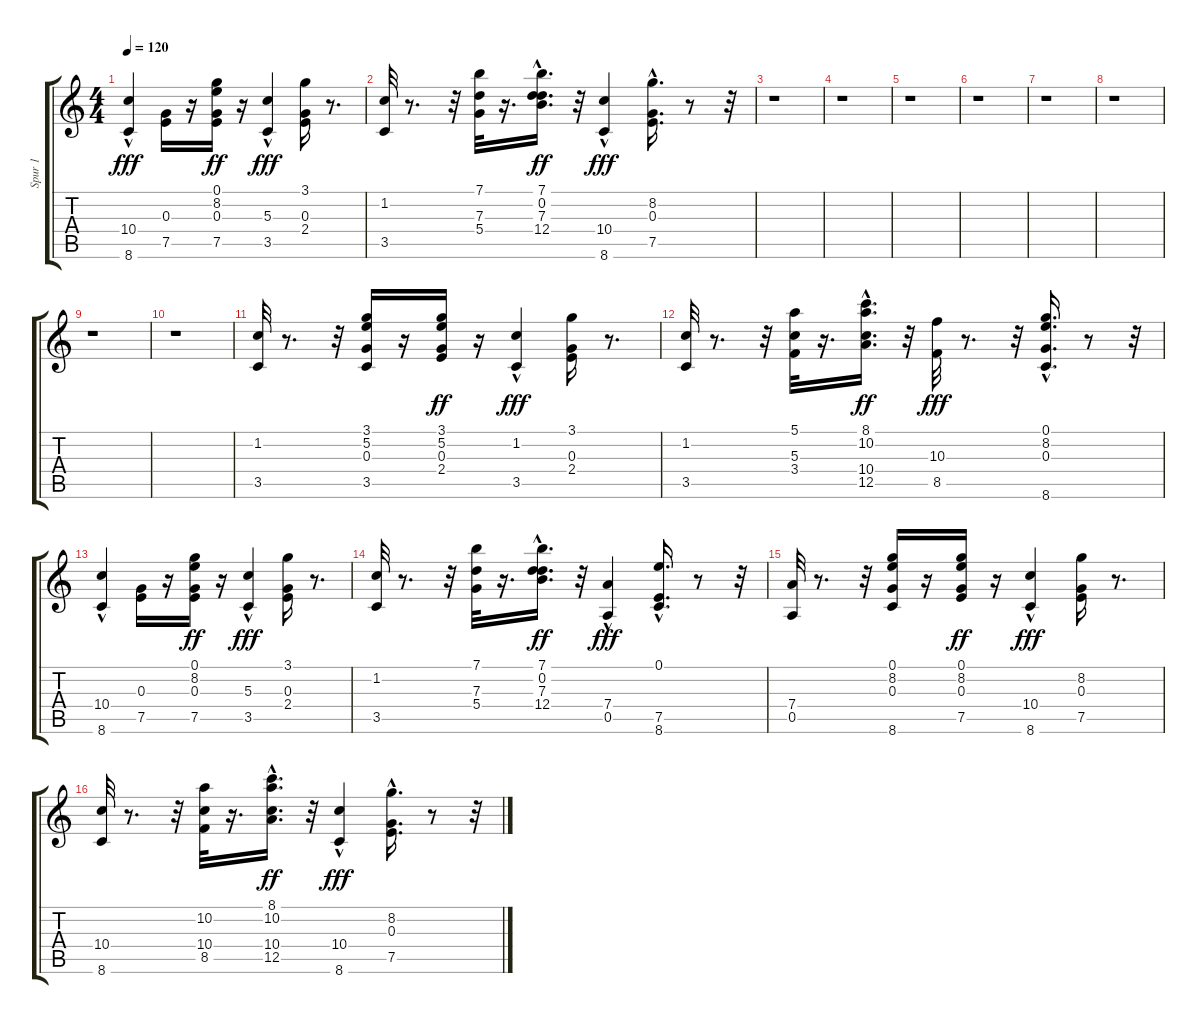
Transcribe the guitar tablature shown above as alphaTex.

\track ("Spur 1" "Spur 1") {instrument acousticguitarnylon}
\staff {score tabs}
\tuning (E4 B3 G3 D3 A2 E2) {hide}
\ts (4 4)
\tempo 120
\clef g2
\ks c
(10.4 8.6{hac}).4{dy fff} (0.3 7.5).16 r.16 (0.1 8.2 0.3 7.5).16{dy ff} r.16 (5.3{hac} 3.5).4{dy fff} (3.1 0.3 2.4).16 r.8{d} |
(1.2 3.5).32 r.8{d} r.32 (7.1 7.3 5.4).32 r.16{d} (7.1 0.2{hac} 7.3{hac} 12.4{hac}).16{d dy ff} r.32 (10.4{hac} 8.6).4{dy fff} (8.2 0.3{hac} 7.5).16{d} r.8 r.32 |
r.1 |
r.1 |
r.1 |
r.1 |
r.1 |
r.1 |
r.1 |
r.1 |
(1.2 3.5).32 r.8{d} r.32 (3.1 5.2 0.3 3.5).16 r.16 (3.1 5.2 0.3 2.4).16{dy ff} r.16 (1.2{hac} 3.5).4{dy fff} (3.1 0.3 2.4).16 r.8{d} |
(1.2 3.5).32 r.8{d} r.32 (5.1 5.3 3.4).32 r.16{d} (8.1 10.2 10.4{hac} 12.5{hac}).16{d dy ff} r.32 (10.3 8.5).32{dy fff} r.8{d} r.32 (0.1 8.2 0.3{hac} 8.6).16{d} r.8 r.32 |
(10.4 8.6{hac}).4 (0.3 7.5).16 r.16 (0.1 8.2 0.3 7.5).16{dy ff} r.16 (5.3{hac} 3.5).4{dy fff} (3.1 0.3 2.4).16 r.8{d} |
(1.2 3.5).32 r.8{d} r.32 (7.1 7.3 5.4).32 r.16{d} (7.1 0.2{hac} 7.3{hac} 12.4{hac}).16{d dy ff} r.32 (7.4{hac} 0.5).4{dy fff} (0.1 7.5{hac} 8.6).16{d} r.8 r.32 |
(7.4 0.5).32 r.8{d} r.32 (0.1 8.2 0.3 8.6).16 r.16 (0.1 8.2 0.3 7.5).16{dy ff} r.16 (10.4{hac} 8.6).4{dy fff} (8.2 0.3 7.5).16 r.8{d} |
(10.4 8.6).32 r.8{d} r.32 (10.2 10.4 8.5).32 r.16{d} (8.1 10.2 10.4{hac} 12.5{hac}).16{d dy ff} r.32 (10.4{hac} 8.6).4{dy fff} (8.2 0.3{hac} 7.5).16{d} r.8 r.32
